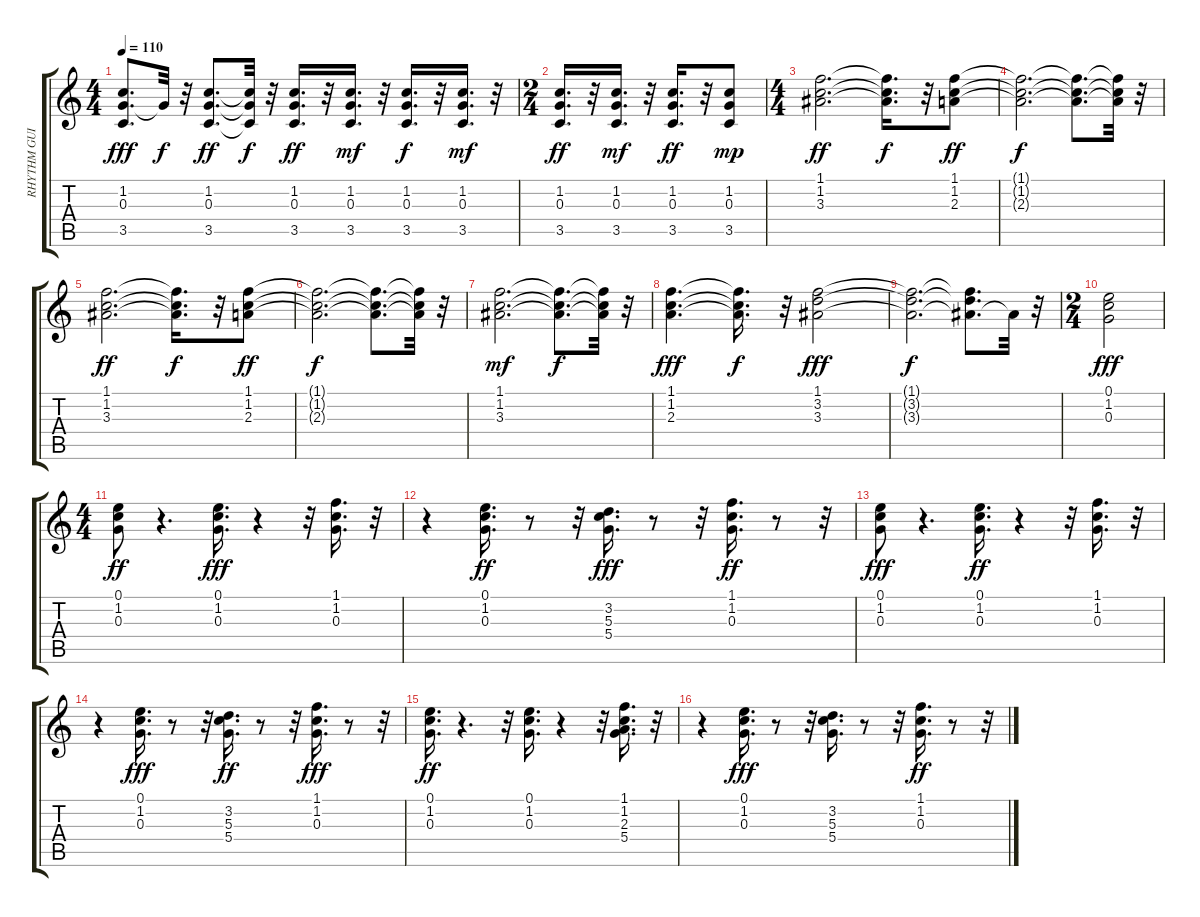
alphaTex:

\track ("RHYTHM GUITAR" "RHYTHM GUI") {solo instrument acousticguitarnylon}
\staff {score tabs}
\tuning (E4 B3 G3 D3 A2 E2) {hide}
\ts (4 4)
\tempo 110
\clef g2
\ks c
(1.2 0.3 3.5).8{d dy fff} 0.3{t}.32{dy f} r.32 (1.2 0.3 3.5).8{d dy ff} (1.2{t} 0.3{t} 3.5{t}).32{dy f} r.32 (1.2 0.3 3.5).16{d dy ff} r.32 (1.2 0.3 3.5).16{d dy mf} r.32 (1.2 0.3 3.5).16{d dy f} r.32 (1.2 0.3 3.5).16{d dy mf} r.32 |
\ts (2 4)
(1.2 0.3 3.5).16{d dy ff} r.32 (1.2 0.3 3.5).16{d dy mf} r.32 (1.2 0.3 3.5).16{d dy ff} r.32 (1.2 0.3 3.5).8{dy mp} |
\ts (4 4)
(1.1 1.2 3.3).2{d dy ff} (1.1{t} 1.2{t} 3.3{t}).16{d dy f} r.32 (1.1 1.2 2.3).8{dy ff} |
(1.1{t} 1.2{t} 2.3{t}).2{d dy f} (1.1{t} 1.2{t} 2.3{t}).8{d} (1.1{t} 1.2{t} 2.3{t}).32 r.32 |
(1.1 1.2 3.3).2{d dy ff} (1.1{t} 1.2{t} 3.3{t}).16{d dy f} r.32 (1.1 1.2 2.3).8{dy ff} |
(1.1{t} 1.2{t} 2.3{t}).2{d dy f} (1.1{t} 1.2{t} 2.3{t}).8{d} (1.1{t} 1.2{t} 2.3{t}).32 r.32 |
(1.1 1.2 3.3).2{d dy mf} (1.1{t} 1.2{t} 3.3{t}).8{d dy f} (1.1{t} 1.2{t} 3.3{t}).32 r.32 |
(1.1 1.2 2.3).4{d dy fff} (1.1{t} 1.2{t} 2.3{t}).16{d dy f} r.32 (1.1 3.2 3.3).2{dy fff} |
(1.1{t} 3.2{t} 3.3{t}).2{d dy f} (1.1{t} 3.2{t} 3.3{t}).8{d} 3.3{t}.32 r.32 |
\ts (2 4)
(0.1 1.2 0.3).2{dy fff} |
\ts (4 4)
(0.1 1.2 0.3).8{dy ff} r.4{d} (0.1 1.2 0.3).16{d dy fff} r.4 r.32 (1.1 1.2 0.3).16{d} r.32 |
r.4 (0.1 1.2 0.3).16{d dy ff} r.8 r.32 (3.2 5.3 5.4).16{d dy fff} r.8 r.32 (1.1 1.2 0.3).16{d dy ff} r.8 r.32 |
(0.1 1.2 0.3).8{dy fff} r.4{d} (0.1 1.2 0.3).16{d dy ff} r.4 r.32 (1.1 1.2 0.3).16{d} r.32 |
r.4 (0.1 1.2 0.3).16{d dy fff} r.8 r.32 (3.2 5.3 5.4).16{d dy ff} r.8 r.32 (1.1 1.2 0.3).16{d dy fff} r.8 r.32 |
(0.1 1.2 0.3).16{d dy ff} r.4{d} r.32 (0.1 1.2 0.3).16{d} r.4 r.32 (1.1 1.2 2.3 5.4).16{d} r.32 |
r.4 (0.1 1.2 0.3).16{d dy fff} r.8 r.32 (3.2 5.3 5.4).16{d} r.8 r.32 (1.1 1.2 0.3).16{d dy ff} r.8 r.32
